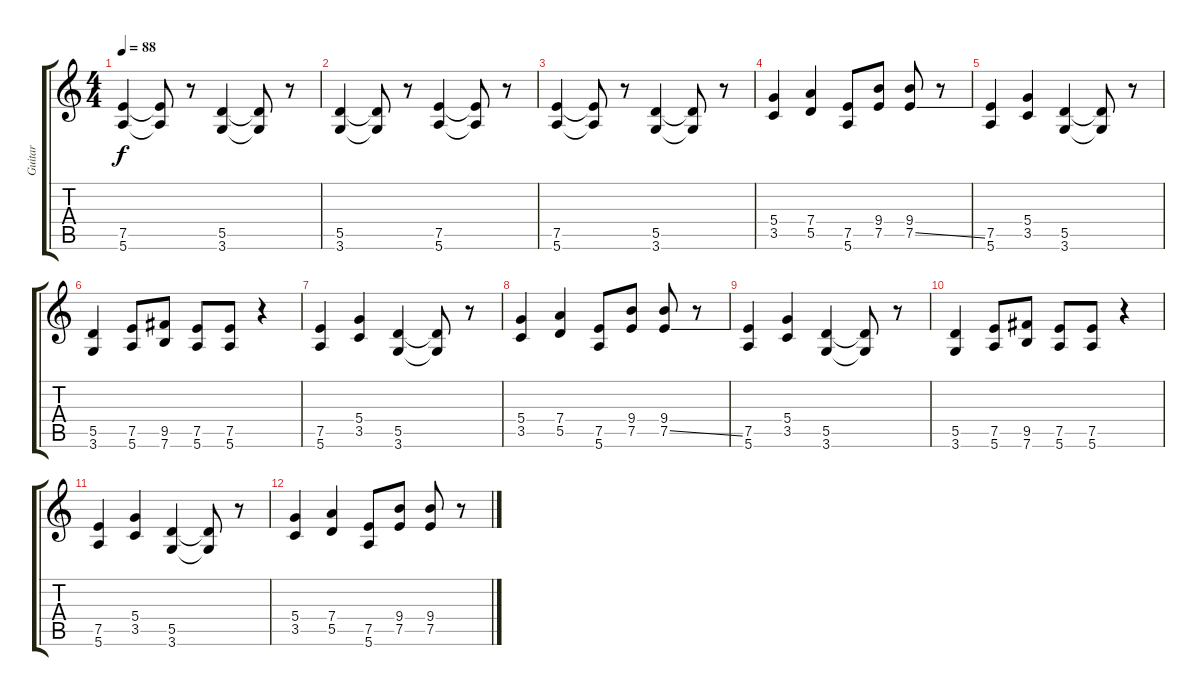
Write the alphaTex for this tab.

\track ("Guitar" "Guitar") {instrument distortionguitar}
\staff {score tabs}
\tuning (E4 B3 G3 D3 A2 E2) {hide}
\ts (4 4)
\tempo 88
\clef g2
\ks c
(7.5 5.6).4{dy f} (7.5{t} 5.6{t}).8 r.8 (5.5 3.6).4 (5.5{t} 3.6{t}).8 r.8 |
(5.5 3.6).4 (5.5{t} 3.6{t}).8 r.8 (7.5 5.6).4 (7.5{t} 5.6{t}).8 r.8 |
(7.5 5.6).4 (7.5{t} 5.6{t}).8 r.8 (5.5 3.6).4 (5.5{t} 3.6{t}).8 r.8 |
(5.4 3.5).4 (7.4 5.5).4 (7.5 5.6).8 (9.4 7.5).8 (9.4 7.5{ss}).8 r.8 |
(7.5 5.6).4 (5.4 3.5).4 (5.5 3.6).4 (5.5{t} 3.6{t}).8 r.8 |
(5.5 3.6).4 (7.5 5.6).8 (9.5 7.6).8 (7.5 5.6).8 (7.5 5.6).8 r.4 |
(7.5 5.6).4 (5.4 3.5).4 (5.5 3.6).4 (5.5{t} 3.6{t}).8 r.8 |
(5.4 3.5).4 (7.4 5.5).4 (7.5 5.6).8 (9.4 7.5).8 (9.4 7.5{ss}).8 r.8 |
(7.5 5.6).4 (5.4 3.5).4 (5.5 3.6).4 (5.5{t} 3.6{t}).8 r.8 |
(5.5 3.6).4 (7.5 5.6).8 (9.5 7.6).8 (7.5 5.6).8 (7.5 5.6).8 r.4 |
(7.5 5.6).4 (5.4 3.5).4 (5.5 3.6).4 (5.5{t} 3.6{t}).8 r.8 |
(5.4 3.5).4 (7.4 5.5).4 (7.5 5.6).8 (9.4 7.5).8 (9.4 7.5).8 r.8
